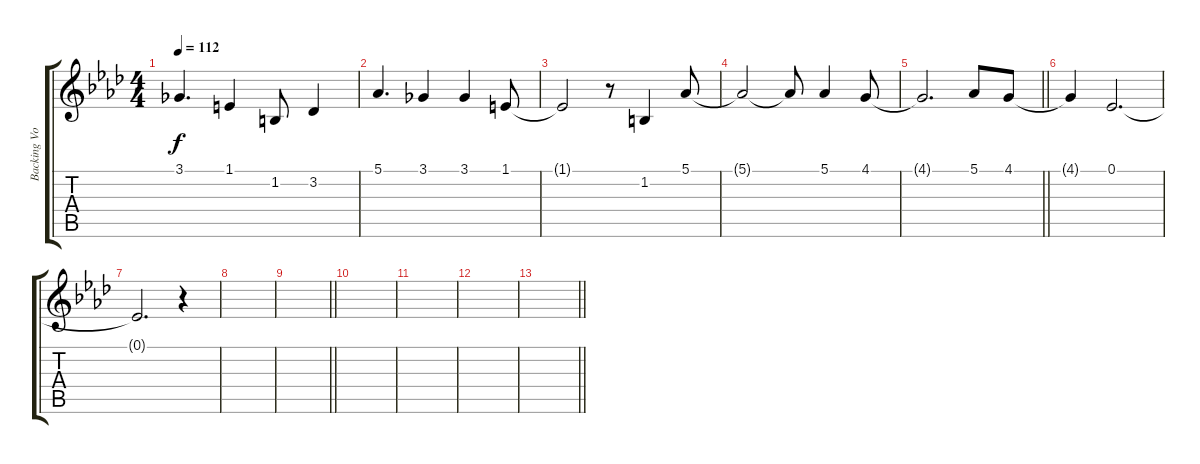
\track ("Backing Vocals" "Backing Vo") {instrument cello}
\staff {score tabs}
\tuning (Eb4 Bb3 Gb3 Db3 Ab2 Db2) {hide}
\ts (4 4)
\tempo 112
\clef g2
\ks ab
3.1.4{d dy f} 1.1.4 1.2.8 3.2.4 |
5.1.4{d} 3.1.4 3.1.4 1.1.8 |
1.1{t}.2 r.8 1.2.4 5.1.8 |
5.1{t}.2 5.1{t}.8 5.1.4 4.1.8 |
\barLineRight lightlight
4.1{t}.2{d} 5.1.8 4.1.8 |
4.1{t}.4 0.1.2{d} |
0.1{t}.2{d} r.4 |
|
\barLineRight lightlight
|
|
|
|
\barLineRight lightlight
